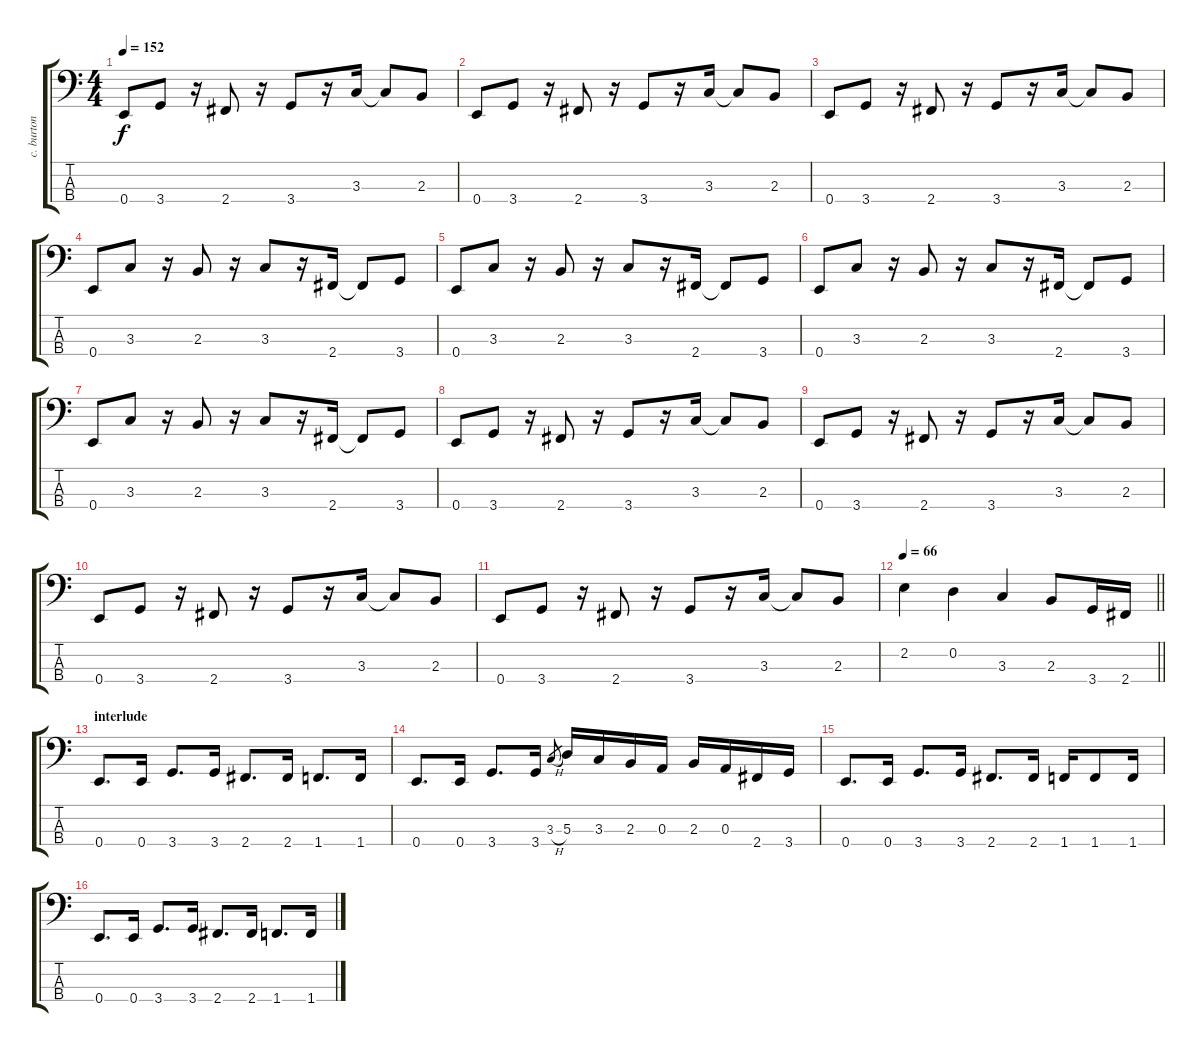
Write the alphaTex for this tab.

\track ("c. burton - bass" "c. burton ") {instrument electricbassfinger}
\staff {score tabs}
\tuning (G2 D2 A1 E1) {hide}
\ts (4 4)
\tempo 152
\clef f4
\ks c
0.4.8{dy f} 3.4.8 r.16 2.4.8 r.16 3.4.8 r.16 3.3.16 3.3{t}.8 2.3.8 |
0.4.8 3.4.8 r.16 2.4.8 r.16 3.4.8 r.16 3.3.16 3.3{t}.8 2.3.8 |
0.4.8 3.4.8 r.16 2.4.8 r.16 3.4.8 r.16 3.3.16 3.3{t}.8 2.3.8 |
0.4.8 3.3.8 r.16 2.3.8 r.16 3.3.8 r.16 2.4.16 2.4{t}.8 3.4.8 |
0.4.8 3.3.8 r.16 2.3.8 r.16 3.3.8 r.16 2.4.16 2.4{t}.8 3.4.8 |
0.4.8 3.3.8 r.16 2.3.8 r.16 3.3.8 r.16 2.4.16 2.4{t}.8 3.4.8 |
0.4.8 3.3.8 r.16 2.3.8 r.16 3.3.8 r.16 2.4.16 2.4{t}.8 3.4.8 |
0.4.8 3.4.8 r.16 2.4.8 r.16 3.4.8 r.16 3.3.16 3.3{t}.8 2.3.8 |
0.4.8 3.4.8 r.16 2.4.8 r.16 3.4.8 r.16 3.3.16 3.3{t}.8 2.3.8 |
0.4.8 3.4.8 r.16 2.4.8 r.16 3.4.8 r.16 3.3.16 3.3{t}.8 2.3.8 |
0.4.8 3.4.8 r.16 2.4.8 r.16 3.4.8 r.16 3.3.16 3.3{t}.8 2.3.8 |
\tempo 66
\barLineRight lightlight
2.2.4 0.2.4 3.3.4 2.3.8 3.4.16 2.4.16 |
\section ("" "interlude")
0.4.8{d} 0.4.16 3.4.8{d} 3.4.16 2.4.8{d} 2.4.16 1.4.8{d} 1.4.16 |
0.4.8{d} 0.4.16 3.4.8{d} 3.4.16 3.3{h}.8{gr} 5.3.16 3.3.16 2.3.16 0.3.16 2.3.16 0.3.16 2.4.16 3.4.16 |
0.4.8{d} 0.4.16 3.4.8{d} 3.4.16 2.4.8{d} 2.4.16 1.4.16 1.4.8 1.4.16 |
0.4.8{d} 0.4.16 3.4.8{d} 3.4.16 2.4.8{d} 2.4.16 1.4.8{d} 1.4.16
